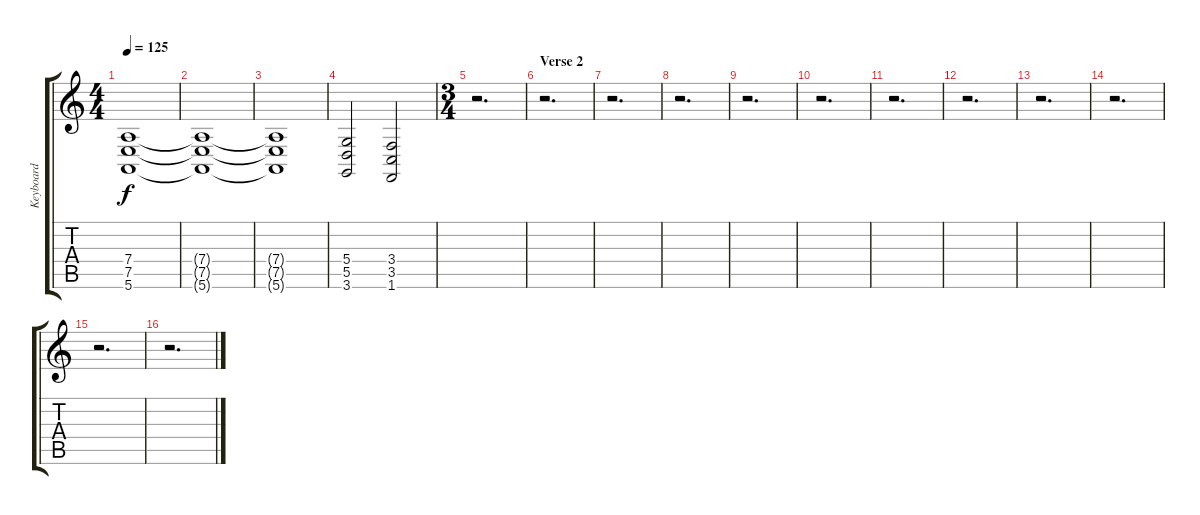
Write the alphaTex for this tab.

\track ("Keyboard" "Keyboard") {instrument synthstrings2}
\staff {score tabs}
\tuning (E4 B3 G3 D3 A2 E2) {hide}
\ts (4 4)
\tempo 125
\clef g2
\ks c
(7.4 7.5 5.6).1{dy f} |
(7.4{t} 7.5{t} 5.6{t}).1 |
(7.4{t} 7.5{t} 5.6{t}).1 |
(5.4 5.5 3.6).2 (3.4 3.5 1.6).2 |
\ts (3 4)
\section ("" "")
r.2{d} |
\section ("" "Verse 2")
r.2{d} |
r.2{d} |
r.2{d} |
r.2{d} |
r.2{d} |
r.2{d} |
r.2{d} |
r.2{d} |
r.2{d} |
r.2{d} |
r.2{d}
